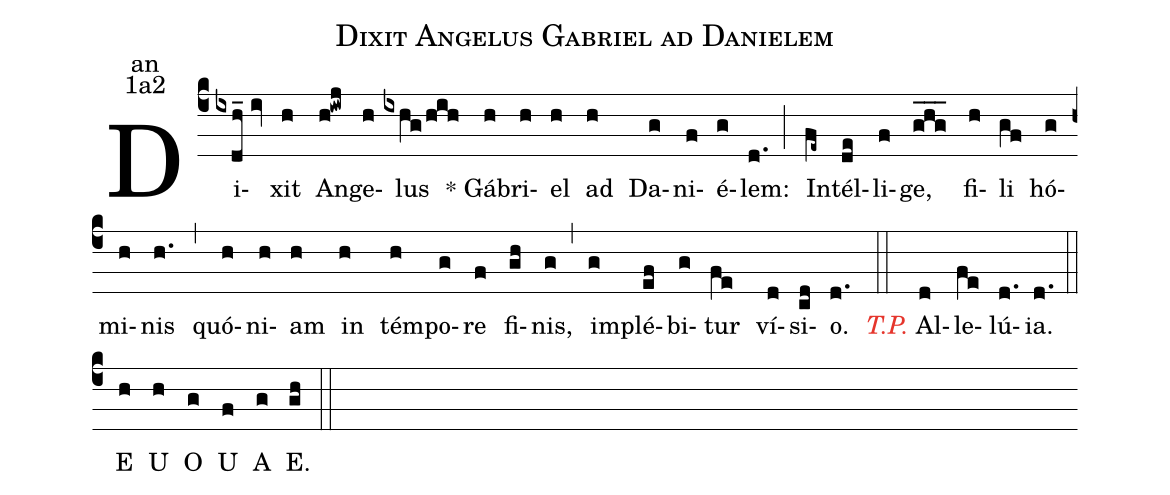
name:Dixit Angelus Gabriel ad Danielem;
office-part:an;
mode:1a2;
%%
(c4) Di(ixdh_//iv)xit(h) An(h!iwj)ge(h)lus(ixhg/hih)
<sp>*</sp>
Gá(h)bri(h)el(h) ad(h) Da(g)ni(f)é(g)lem:(d.) (;)
In(fe~)tél(de)li(f)ge,(ghg___) fi(h)li(gf) hó(g)mi(h)nis(h.) (,)
quó(h)ni(h)am(h) in(h) tém(h)po(g)re(f) fi(gh)nis,(g) (,) im(g)plé(ef)bi(g)tur(fe) ví(d)si(cd)o.(d.) (::)
<i><c>T.P.</c></i> Al(d)le(fe)lú(d.)ia.(d.) (::)
<eu>E(h) U(h) O(g) U(f) A(g) E.(gh) </eu>(::)
